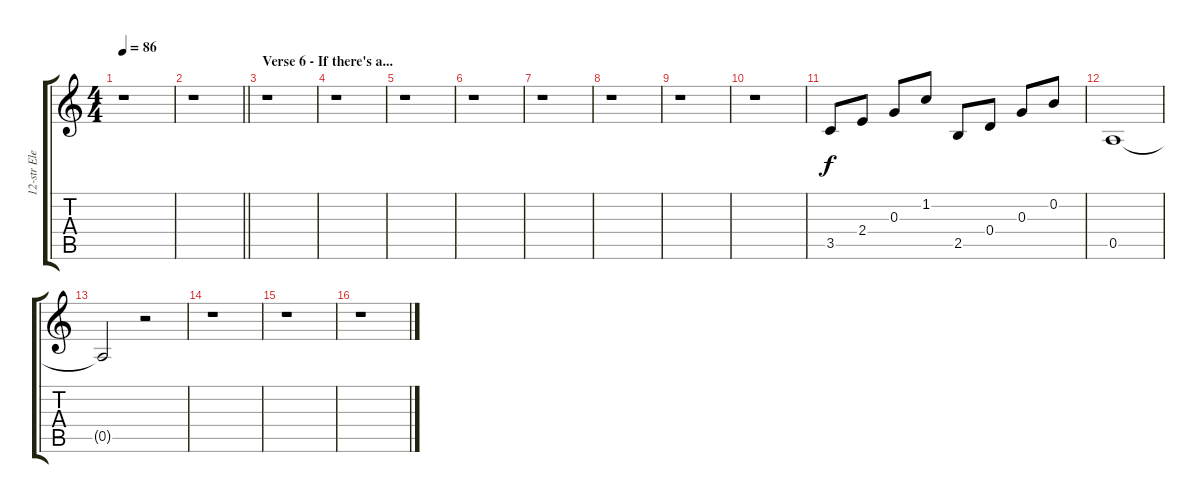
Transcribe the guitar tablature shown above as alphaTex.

\track ("12-str Electric II (Page)" "12-str Ele") {instrument electricguitarjazz}
\staff {score tabs}
\tuning (E4 B3 G3 D3 A2 E2) {hide}
\ts (4 4)
\tempo 86
\clef g2
\ks c
r.1{dy f} |
\barLineRight lightlight
r.1 |
\section ("" "Verse 6 - If there's a...")
r.1 |
r.1 |
r.1 |
r.1 |
r.1 |
r.1 |
r.1 |
r.1 |
3.5.8 2.4.8 0.3.8 1.2.8 2.5.8 0.4.8 0.3.8 0.2.8 |
0.5.1 |
0.5{t}.2 r.2 |
r.1 |
r.1 |
r.1
